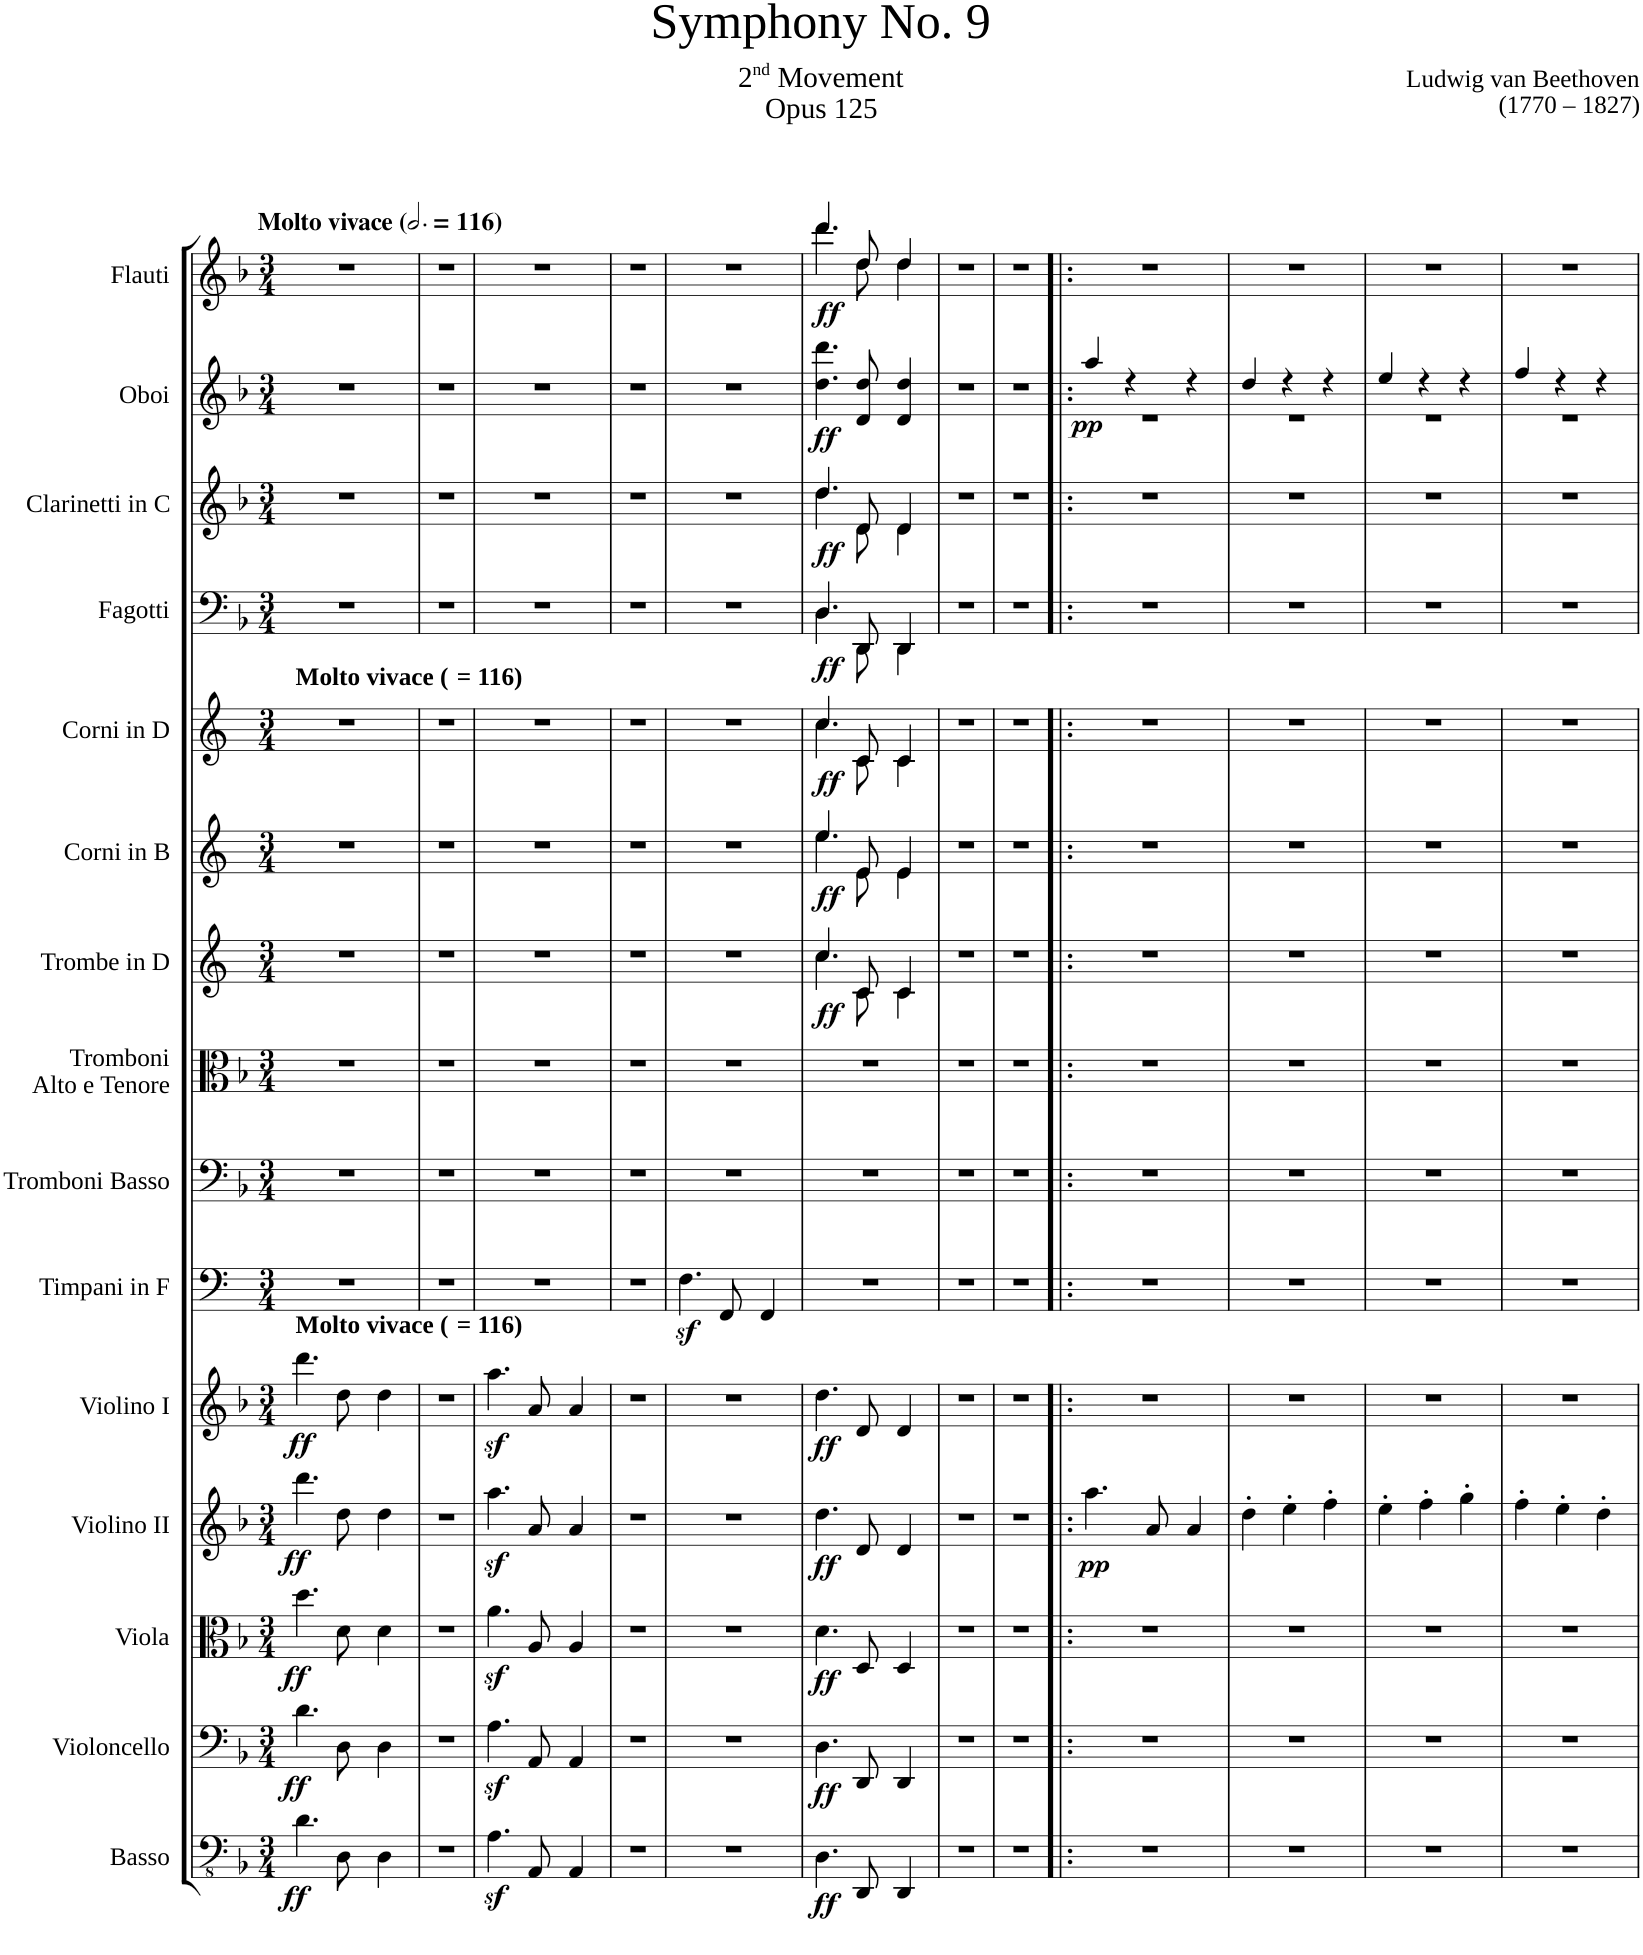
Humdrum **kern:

**kern	**dynam	**kern	**dynam	**kern	**dynam	**kern	**dynam	**kern	**dynam	**kern	**kern	**kern	**kern	**dynam	**kern	**dynam	**kern	**dynam	**kern	**dynam	**kern	**dynam	**kern	**dynam	**kern	**dynam
*part15	*part15	*part14	*part14	*part13	*part13	*part12	*part12	*part11	*part11	*part10	*part9	*part8	*part7	*part7	*part6	*part6	*part5	*part5	*part4	*part4	*part3	*part3	*part2	*part2	*part1	*part1
*staff15	*staff15	*staff14	*staff14	*staff13	*staff13	*staff12	*staff12	*staff11	*staff11	*staff10	*staff9	*staff8	*staff7	*staff7	*staff6	*staff6	*staff5	*staff5	*staff4	*staff4	*staff3	*staff3	*staff2	*staff2	*staff1	*staff1
*I"Basso	*	*I"Violoncello	*	*I"Viola	*	*I"Violino II	*	*I"Violino I	*	*I"Timpani in F	*I"Tromboni Basso	*I"Tromboni Alto e Tenore	*I"Trombe in D	*	*I"Corni in B	*	*I"Corni in D	*	*I"Fagotti	*	*I"Clarinetti in C	*	*I"Oboi	*	*I"Flauti	*
*	*	*	*	*	*	*	*	*	*	*I'Tp.	*I'Tb. B	*I'Tb. A. T.	*I'Tr.	*	*I'Cor. B	*	*I'Cor. D	*	*I'Fag.	*	*I'Cl.	*	*I'Ob.	*	*I'Fl.	*
*clefFv4	*	*clefF4	*	*clefC3	*	*clefG2	*	*clefG2	*	*clefF4	*clefF4	*clefC3	*clefG2	*	*clefG2	*	*clefG2	*	*clefF4	*	*clefG2	*	*clefG2	*	*clefG2	*
*	*	*	*	*	*	*	*	*	*	*	*	*	*Trd-1c-2	*	*Trd1c2	*	*Trd6c10	*	*	*	*Trd1c2	*	*	*	*	*
*k[b-]	*	*k[b-]	*	*k[b-]	*	*k[b-]	*	*k[b-]	*	*k[b-]	*k[b-]	*k[b-]	*k[b-e-a-]	*	*k[f#]	*	*k[b-e-a-]	*	*k[b-]	*	*k[b-]	*	*k[b-]	*	*k[b-]	*
*M3/4	*	*M3/4	*	*M3/4	*	*M3/4	*	*M3/4	*	*M3/4	*M3/4	*M3/4	*M3/4	*	*M3/4	*	*M3/4	*	*M3/4	*	*M3/4	*	*M3/4	*	*M3/4	*
*MM348	*	*MM348	*	*MM348	*	*MM348	*	*MM348	*	*MM348	*MM348	*MM348	*MM348	*	*MM348	*	*MM348	*	*MM348	*	*MM348	*	*MM348	*	*MM348	*
=1	=1	=1	=1	=1	=1	=1	=1	=1	=1	=1	=1	=1	=1	=1	=1	=1	=1	=1	=1	=1	=1	=1	=1	=1	=1	=1
!	!	!	!	!	!	!	!	!	!	!	!	!	!	!	!	!	!	!	!	!	!	!	!	!	!LO:TX:a:B:t=Molto vivace	!
!	!	!	!	!	!	!	!	!	!	!	!	!	!	!	!	!	!LO:TX:a:B:t=Molto vivace (	!	!	!	!	!	!	!	!	!
!	!	!	!	!	!	!	!	!	!	!	!	!	!	!	!	!	!LO:TX:a:t== 116)	!	!	!	!	!	!	!	!	!
!	!	!	!	!	!	!	!	!LO:TX:a:B:t=Molto vivace (	!	!	!	!	!	!	!	!	!	!	!	!	!	!	!	!	!	!
!	!	!	!	!	!	!	!	!LO:TX:a:t== 116)	!	!	!	!	!	!	!	!	!	!	!	!	!	!	!	!	!	!
!	!LO:DY:b	!	!LO:DY:b	!	!LO:DY:b	!	!LO:DY:b	!	!LO:DY:b	!	!	!	!	!	!	!	!	!	!	!	!	!	!	!	!	!
4.D'\	ff	4.d'\	ff	4.dd'\	ff	4.ddd'\	ff	4.ddd'\	ff	2.r	2.r	2.r	2.r	.	2.r	.	2.r	.	2.r	.	2.r	.	2.r	.	2.r	.
8DD'\	.	8D'\	.	8d'\	.	8dd'\	.	8dd'\	.	.	.	.	.	.	.	.	.	.	.	.	.	.	.	.	.	.
4DD'\	.	4D'\	.	4d'\	.	4dd'\	.	4dd'\	.	.	.	.	.	.	.	.	.	.	.	.	.	.	.	.	.	.
=2	=2	=2	=2	=2	=2	=2	=2	=2	=2	=2	=2	=2	=2	=2	=2	=2	=2	=2	=2	=2	=2	=2	=2	=2	=2	=2
2.r	.	2.r	.	2.r	.	2.r	.	2.r	.	2.r	2.r	2.r	2.r	.	2.r	.	2.r	.	2.r	.	2.r	.	2.r	.	2.r	.
=3	=3	=3	=3	=3	=3	=3	=3	=3	=3	=3	=3	=3	=3	=3	=3	=3	=3	=3	=3	=3	=3	=3	=3	=3	=3	=3
4.AAz<^^\	.	4.Az<^^\	.	4.az<^^\	.	4.aaz<^^\	.	4.aaz<^^\	.	2.r	2.r	2.r	2.r	.	2.r	.	2.r	.	2.r	.	2.r	.	2.r	.	2.r	.
8AAA'/	.	8AA'/	.	8A'/	.	8a'/	.	8a'/	.	.	.	.	.	.	.	.	.	.	.	.	.	.	.	.	.	.
4AAA'/	.	4AA'/	.	4A'/	.	4a'/	.	4a'/	.	.	.	.	.	.	.	.	.	.	.	.	.	.	.	.	.	.
=4	=4	=4	=4	=4	=4	=4	=4	=4	=4	=4	=4	=4	=4	=4	=4	=4	=4	=4	=4	=4	=4	=4	=4	=4	=4	=4
2.r	.	2.r	.	2.r	.	2.r	.	2.r	.	2.r	2.r	2.r	2.r	.	2.r	.	2.r	.	2.r	.	2.r	.	2.r	.	2.r	.
=5	=5	=5	=5	=5	=5	=5	=5	=5	=5	=5	=5	=5	=5	=5	=5	=5	=5	=5	=5	=5	=5	=5	=5	=5	=5	=5
2.r	.	2.r	.	2.r	.	2.r	.	2.r	.	4.Fz<^^\	2.r	2.r	2.r	.	2.r	.	2.r	.	2.r	.	2.r	.	2.r	.	2.r	.
.	.	.	.	.	.	.	.	.	.	8FF'/	.	.	.	.	.	.	.	.	.	.	.	.	.	.	.	.
.	.	.	.	.	.	.	.	.	.	4FF'/	.	.	.	.	.	.	.	.	.	.	.	.	.	.	.	.
=6	=6	=6	=6	=6	=6	=6	=6	=6	=6	=6	=6	=6	=6	=6	=6	=6	=6	=6	=6	=6	=6	=6	=6	=6	=6	=6
*	*	*	*	*	*	*	*	*	*	*	*	*	*^	*	*^	*	*^	*	*^	*	*^	*	*	*	*^	*
!	!LO:DY:b	!	!LO:DY:b	!	!LO:DY:b	!	!LO:DY:b	!	!LO:DY:b	!	!	!	!	!	!LO:DY:b	!	!	!LO:DY:b	!	!	!LO:DY:b	!	!	!LO:DY:b	!	!	!LO:DY:b	!	!LO:DY:b	!	!	!LO:DY:b
4.DD'\	ff	4.D'\	ff	4.d'\	ff	4.dd'\	ff	4.dd'\	ff	2.r	2.r	2.r	4.cc'/	4.cc'\	ff	4.ee'/	4.ee'\	ff	4.cc'/	4.cc'\	ff	4.D'/	4.D'\	ff	4.dd'/	4.dd'\	ff	4.dd\' 4.ddd\'	ff	4.ddd'/	4.ddd'\	ff
8DDD'/	.	8DD'/	.	8D'/	.	8d'/	.	8d'/	.	.	.	.	8c'/	8c'\	.	8e'/	8e'\	.	8c'/	8c'\	.	8DD'/	8DD'\	.	8d'/	8d'\	.	8d/' 8dd/'	.	8dd'/	8dd'\	.
4DDD'/	.	4DD'/	.	4D'/	.	4d'/	.	4d'/	.	.	.	.	4c'/	4c'\	.	4e'/	4e'\	.	4c'/	4c'\	.	4DD'/	4DD'\	.	4d'/	4d'\	.	4d/' 4dd/'	.	4dd'/	4dd'\	.
*	*	*	*	*	*	*	*	*	*	*	*	*	*v	*v	*	*	*	*	*v	*v	*	*v	*v	*	*v	*v	*	*	*	*v	*v	*
*	*	*	*	*	*	*	*	*	*	*	*	*	*	*	*v	*v	*	*	*	*	*	*	*	*	*	*	*
=7	=7	=7	=7	=7	=7	=7	=7	=7	=7	=7	=7	=7	=7	=7	=7	=7	=7	=7	=7	=7	=7	=7	=7	=7	=7	=7
2.r	.	2.r	.	2.r	.	2.r	.	2.r	.	2.r	2.r	2.r	2.r	.	2.r	.	2.r	.	2.r	.	2.r	.	2.r	.	2.r	.
=8	=8	=8	=8	=8	=8	=8	=8	=8	=8	=8	=8	=8	=8	=8	=8	=8	=8	=8	=8	=8	=8	=8	=8	=8	=8	=8
2.r	.	2.r	.	2.r	.	2.r	.	2.r	.	2.r	2.r	2.r	2.r	.	2.r	.	2.r	.	2.r	.	2.r	.	2.r	.	2.r	.
=9!|:	=9!|:	=9!|:	=9!|:	=9!|:	=9!|:	=9!|:	=9!|:	=9!|:	=9!|:	=9!|:	=9!|:	=9!|:	=9!|:	=9!|:	=9!|:	=9!|:	=9!|:	=9!|:	=9!|:	=9!|:	=9!|:	=9!|:	=9!|:	=9!|:	=9!|:	=9!|:
*	*	*	*	*	*	*	*	*	*	*	*	*	*	*	*	*	*	*	*	*	*	*	*^	*	*	*
!	!	!	!	!	!	!	!LO:DY:b	!	!	!	!	!	!	!	!	!	!	!	!	!	!	!	!	!	!LO:DY:b	!	!
2.r	.	2.r	.	2.r	.	4.aa'\	pp	2.r	.	2.r	2.r	2.r	2.r	.	2.r	.	2.r	.	2.r	.	2.r	.	4aa'/	2.r	pp	2.r	.
.	.	.	.	.	.	.	.	.	.	.	.	.	.	.	.	.	.	.	.	.	.	.	4r	.	.	.	.
.	.	.	.	.	.	8a'/	.	.	.	.	.	.	.	.	.	.	.	.	.	.	.	.	.	.	.	.	.
.	.	.	.	.	.	4a'/	.	.	.	.	.	.	.	.	.	.	.	.	.	.	.	.	4r	.	.	.	.
=10	=10	=10	=10	=10	=10	=10	=10	=10	=10	=10	=10	=10	=10	=10	=10	=10	=10	=10	=10	=10	=10	=10	=10	=10	=10	=10	=10
2.r	.	2.r	.	2.r	.	4dd'\	.	2.r	.	2.r	2.r	2.r	2.r	.	2.r	.	2.r	.	2.r	.	2.r	.	4dd'/	2.r	.	2.r	.
.	.	.	.	.	.	4ee'\	.	.	.	.	.	.	.	.	.	.	.	.	.	.	.	.	4r	.	.	.	.
.	.	.	.	.	.	4ff'\	.	.	.	.	.	.	.	.	.	.	.	.	.	.	.	.	4r	.	.	.	.
=11	=11	=11	=11	=11	=11	=11	=11	=11	=11	=11	=11	=11	=11	=11	=11	=11	=11	=11	=11	=11	=11	=11	=11	=11	=11	=11	=11
2.r	.	2.r	.	2.r	.	4ee'\	.	2.r	.	2.r	2.r	2.r	2.r	.	2.r	.	2.r	.	2.r	.	2.r	.	4ee'/	2.r	.	2.r	.
.	.	.	.	.	.	4ff'\	.	.	.	.	.	.	.	.	.	.	.	.	.	.	.	.	4r	.	.	.	.
.	.	.	.	.	.	4gg'\	.	.	.	.	.	.	.	.	.	.	.	.	.	.	.	.	4r	.	.	.	.
=12	=12	=12	=12	=12	=12	=12	=12	=12	=12	=12	=12	=12	=12	=12	=12	=12	=12	=12	=12	=12	=12	=12	=12	=12	=12	=12	=12
2.r	.	2.r	.	2.r	.	4ff'\	.	2.r	.	2.r	2.r	2.r	2.r	.	2.r	.	2.r	.	2.r	.	2.r	.	4ff'/	2.r	.	2.r	.
.	.	.	.	.	.	4ee'\	.	.	.	.	.	.	.	.	.	.	.	.	.	.	.	.	4r	.	.	.	.
.	.	.	.	.	.	4dd'\	.	.	.	.	.	.	.	.	.	.	.	.	.	.	.	.	4r	.	.	.	.
*	*	*	*	*	*	*	*	*	*	*	*	*	*	*	*	*	*	*	*	*	*	*	*v	*v	*	*	*
=	=	=	=	=	=	=	=	=	=	=	=	=	=	=	=	=	=	=	=	=	=	=	=	=	=	=
*-	*-	*-	*-	*-	*-	*-	*-	*-	*-	*-	*-	*-	*-	*-	*-	*-	*-	*-	*-	*-	*-	*-	*-	*-	*-	*-
